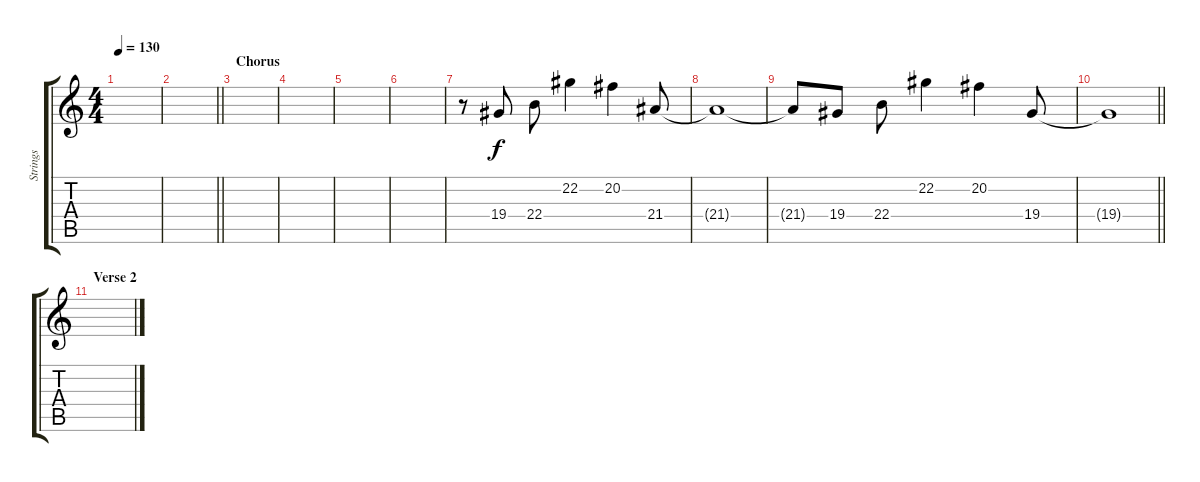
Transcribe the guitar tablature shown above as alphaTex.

\track ("Strings" "Strings") {instrument stringensemble1}
\staff {score tabs}
\tuning (Eb4 Bb3 Gb3 Db3 Ab2 Eb2) {hide}
\ts (4 4)
\tempo 130
\clef g2
\ks c
|
\barLineRight lightlight
|
\section ("" "Chorus")
|
|
|
|
r.8 19.4.8 22.4.8 22.2.4 20.2.4 21.4.8 |
21.4{t}.1 |
21.4{t}.8 19.4.8 22.4.8 22.2.4 20.2.4 19.4.8 |
\barLineRight lightlight
19.4{t}.1 |
\section ("" "Verse 2")
